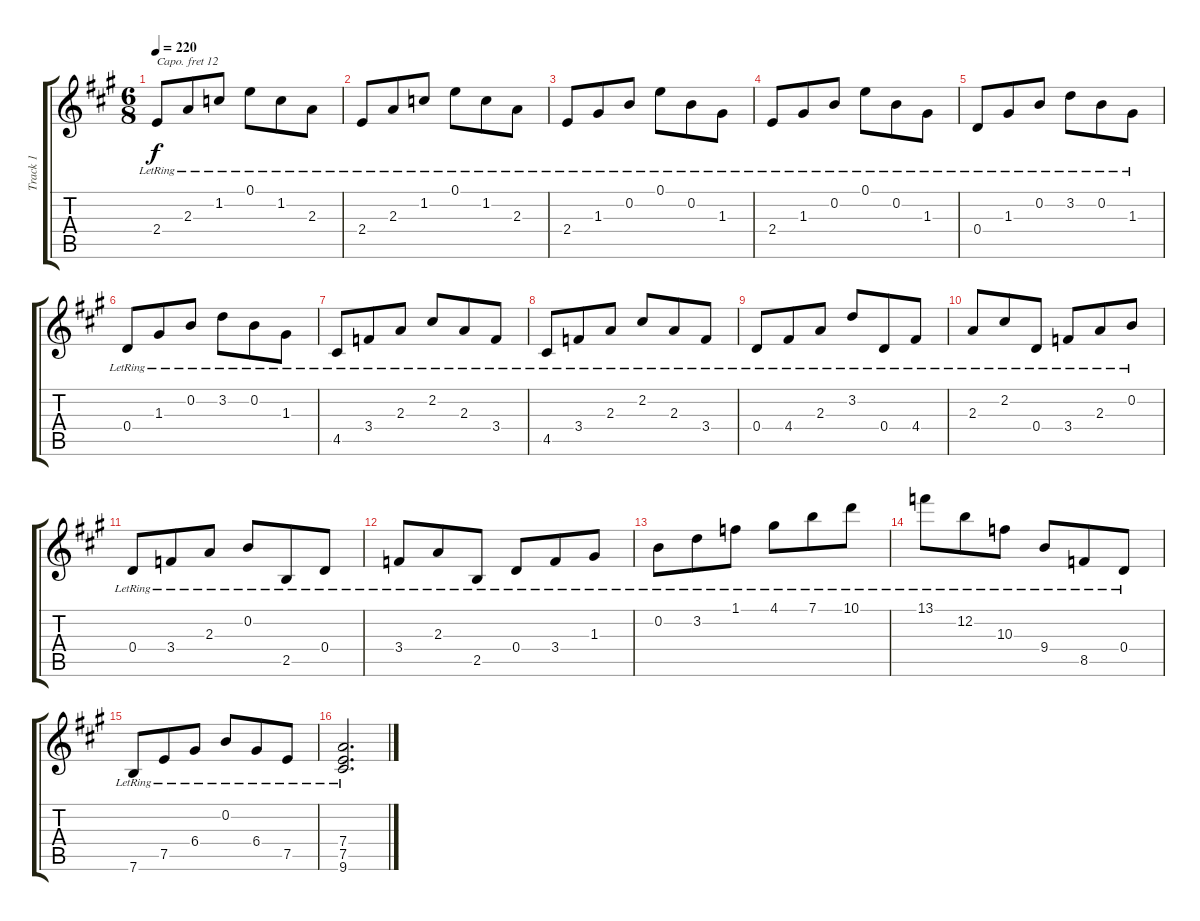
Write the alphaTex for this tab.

\track ("Track 1" "Track 1") {instrument acousticgrandpiano}
\staff {score tabs}
\capo 12
\tuning (E4 B3 G3 D3 A2 E2) {hide}
\ts (6 8)
\tempo 220
\clef g2
\ks a
2.4{lr}.8{dy f} 2.3{lr}.8 1.2{lr}.8 0.1{lr}.8 1.2{lr}.8 2.3{lr}.8 |
2.4{lr}.8 2.3{lr}.8 1.2{lr}.8 0.1{lr}.8 1.2{lr}.8 2.3{lr}.8 |
2.4{lr}.8 1.3{lr}.8 0.2{lr}.8 0.1{lr}.8 0.2{lr}.8 1.3{lr}.8 |
2.4{lr}.8 1.3{lr}.8 0.2{lr}.8 0.1{lr}.8 0.2{lr}.8 1.3{lr}.8 |
0.4{lr}.8 1.3{lr}.8 0.2{lr}.8 3.2{lr}.8 0.2{lr}.8 1.3{lr}.8 |
0.4{lr}.8 1.3{lr}.8 0.2{lr}.8 3.2{lr}.8 0.2{lr}.8 1.3{lr}.8 |
4.5{lr}.8 3.4{lr}.8 2.3{lr}.8 2.2{lr}.8 2.3{lr}.8 3.4{lr}.8 |
4.5{lr}.8 3.4{lr}.8 2.3{lr}.8 2.2{lr}.8 2.3{lr}.8 3.4{lr}.8 |
0.4{lr}.8 4.4{lr}.8 2.3{lr}.8 3.2{lr}.8 0.4{lr}.8 4.4{lr}.8 |
2.3{lr}.8 2.2{lr}.8 0.4{lr}.8 3.4{lr}.8 2.3{lr}.8 0.2{lr}.8 |
0.4{lr}.8 3.4{lr}.8 2.3{lr}.8 0.2{lr}.8 2.5{lr}.8 0.4{lr}.8 |
3.4{lr}.8 2.3{lr}.8 2.5{lr}.8 0.4{lr}.8 3.4{lr}.8 1.3{lr}.8 |
0.2{lr}.8 3.2{lr}.8 1.1{lr}.8 4.1{lr}.8 7.1{lr}.8 10.1{lr}.8 |
13.1{lr}.8 12.2{lr}.8 10.3{lr}.8 9.4{lr}.8 8.5{lr}.8 0.4{lr}.8 |
7.6{lr}.8 7.5{lr}.8 6.4{lr}.8 0.2{lr}.8 6.4{lr}.8 7.5{lr}.8 |
(7.4{lr} 7.5{lr} 9.6{lr}).2{d}
